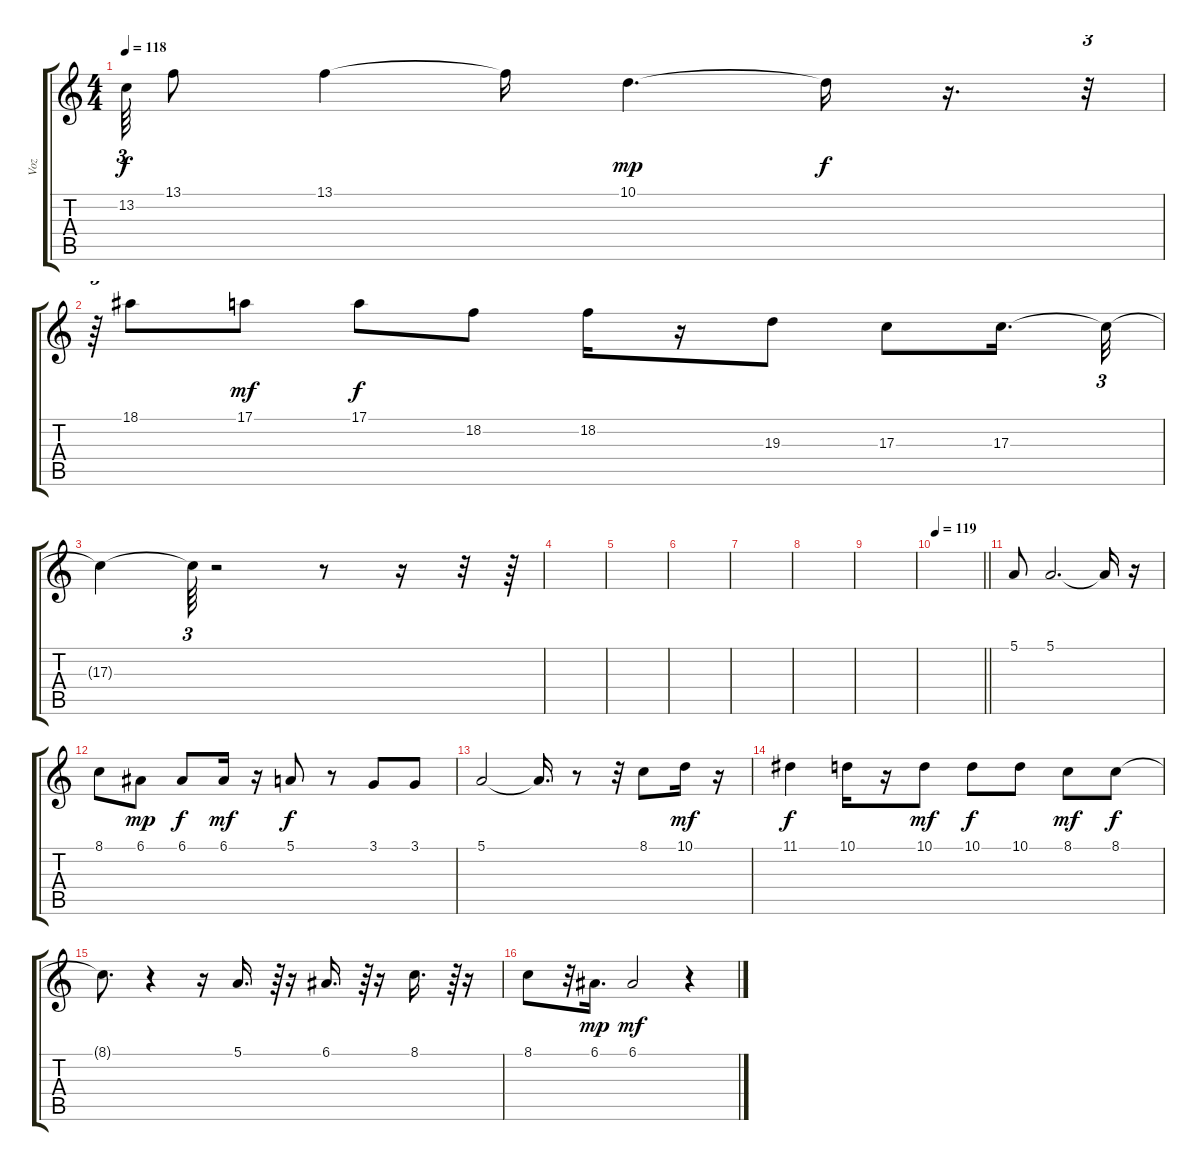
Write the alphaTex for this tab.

\track ("Voz" "Voz") {instrument tuba}
\staff {score tabs}
\tuning (E4 B3 G3 D3 A2 E2) {hide}
\ts (4 4)
\tempo 118
\clef g2
\ks c
13.2{t}.64{tu (3 2) dy f} 13.1.8 13.1.4 13.1{t}.16 10.1.4{d dy mp} 10.1{t}.16{dy f} r.16{d} r.32{tu (3 2)} |
r.64{tu (3 2)} 18.1.8 17.1.8{dy mf} 17.1.8{dy f} 18.2.8 18.2.16 r.16 19.3.8 17.3.8 17.3.16{d} 17.3{t}.32{tu (3 2)} |
17.3{t}.4 17.3{t}.64{tu (3 2)} r.2 r.8 r.16 r.32 r.64 |
|
|
|
|
|
|
\tempo 119
\barLineRight lightlight
|
5.1.8 5.1.2{d} 5.1{t}.16 r.16 |
8.1.8 6.1.8{dy mp} 6.1.8{dy f} 6.1.16{dy mf} r.16 5.1.8{dy f} r.8 3.1.8 3.1.8 |
5.1.2 5.1{t}.16{d} r.8 r.32 8.1.8 10.1.16{dy mf} r.16 |
11.1.4{dy f} 10.1.16 r.16 10.1.8{dy mf} 10.1.8{dy f} 10.1.8 8.1.8{dy mf} 8.1.8{dy f} |
8.1{t}.8{d} r.4 r.16 5.1.16{d} r.64{tu (3 2)} r.16 6.1.16{d} r.64{tu (3 2)} r.16 8.1.16{d} r.64{tu (3 2)} r.16 |
8.1.8 r.32 6.1.16{d dy mp} 6.1.2{dy mf} r.4
